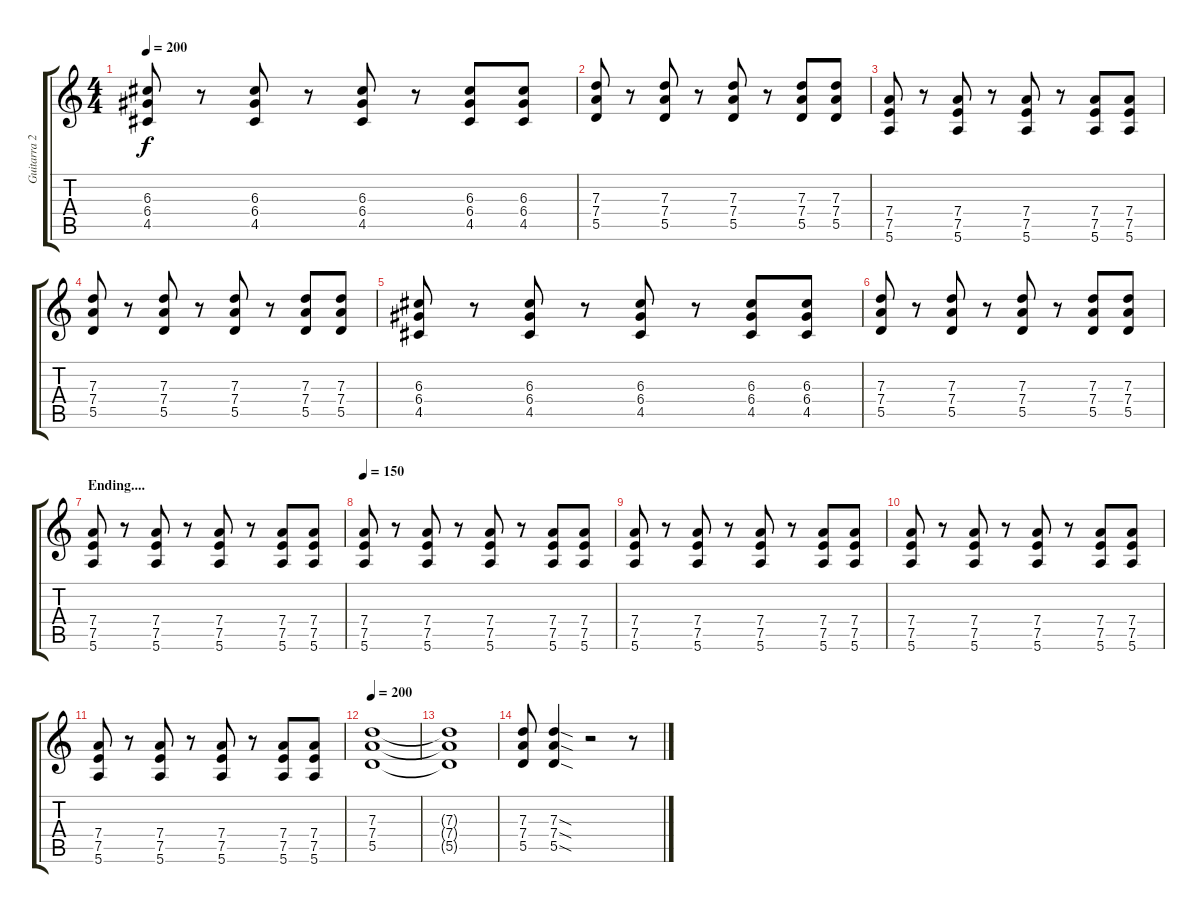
\track ("Guitarra 2 - Erik" "Guitarra 2") {instrument distortionguitar}
\staff {score tabs}
\tuning (E4 B3 G3 D3 A2 E2) {hide}
\ts (4 4)
\tempo 200
\clef g2
\ks c
(6.3 6.4 4.5).8{dy f} r.8 (6.3 6.4 4.5).8 r.8 (6.3 6.4 4.5).8 r.8 (6.3 6.4 4.5).8 (6.3 6.4 4.5).8 |
(7.3 7.4 5.5).8 r.8 (7.3 7.4 5.5).8 r.8 (7.3 7.4 5.5).8 r.8 (7.3 7.4 5.5).8 (7.3 7.4 5.5).8 |
(7.4 7.5 5.6).8 r.8 (7.4 7.5 5.6).8 r.8 (7.4 7.5 5.6).8 r.8 (7.4 7.5 5.6).8 (7.4 7.5 5.6).8 |
(7.3 7.4 5.5).8 r.8 (7.3 7.4 5.5).8 r.8 (7.3 7.4 5.5).8 r.8 (7.3 7.4 5.5).8 (7.3 7.4 5.5).8 |
(6.3 6.4 4.5).8 r.8 (6.3 6.4 4.5).8 r.8 (6.3 6.4 4.5).8 r.8 (6.3 6.4 4.5).8 (6.3 6.4 4.5).8 |
(7.3 7.4 5.5).8 r.8 (7.3 7.4 5.5).8 r.8 (7.3 7.4 5.5).8 r.8 (7.3 7.4 5.5).8 (7.3 7.4 5.5).8 |
\section ("" "Ending....")
(7.4 7.5 5.6).8 r.8 (7.4 7.5 5.6).8 r.8 (7.4 7.5 5.6).8 r.8 (7.4 7.5 5.6).8 (7.4 7.5 5.6).8 |
\tempo 150
(7.4 7.5 5.6).8 r.8 (7.4 7.5 5.6).8 r.8 (7.4 7.5 5.6).8 r.8 (7.4 7.5 5.6).8 (7.4 7.5 5.6).8 |
(7.4 7.5 5.6).8 r.8 (7.4 7.5 5.6).8 r.8 (7.4 7.5 5.6).8 r.8 (7.4 7.5 5.6).8 (7.4 7.5 5.6).8 |
(7.4 7.5 5.6).8 r.8 (7.4 7.5 5.6).8 r.8 (7.4 7.5 5.6).8 r.8 (7.4 7.5 5.6).8 (7.4 7.5 5.6).8 |
(7.4 7.5 5.6).8 r.8 (7.4 7.5 5.6).8 r.8 (7.4 7.5 5.6).8 r.8 (7.4 7.5 5.6).8 (7.4 7.5 5.6).8 |
\tempo 200
(7.3 7.4 5.5).1 |
(7.3{t} 7.4{t} 5.5{t}).1 |
(7.3 7.4 5.5).8 (7.3{sod} 7.4{sod} 5.5{sod}).4 r.2 r.8
